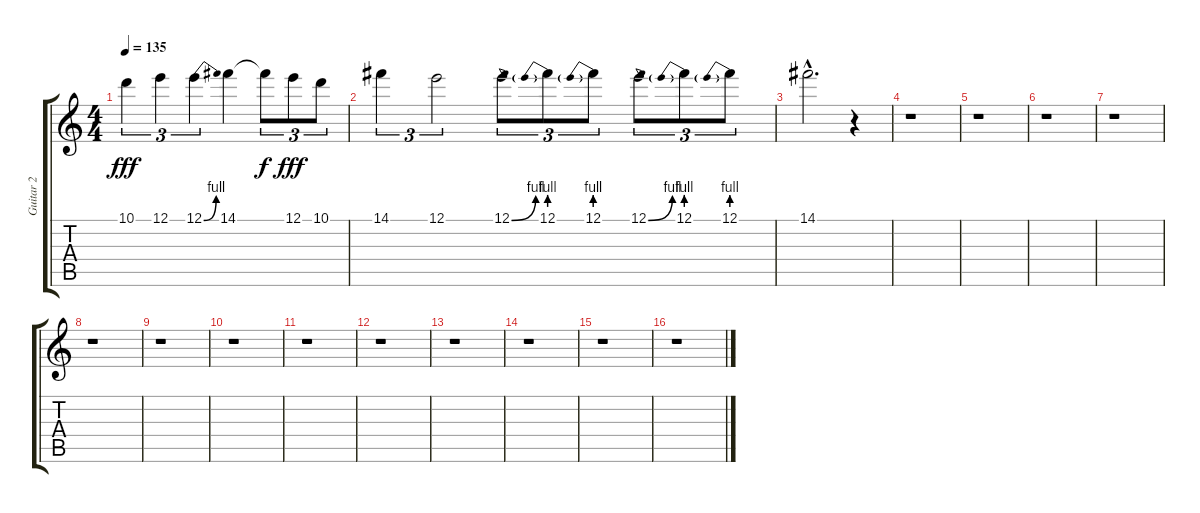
\track ("Guitar 2" "Guitar 2") {instrument distortionguitar}
\staff {score tabs}
\tuning (E4 B3 G3 D3 A2 E2) {hide}
\ts (4 4)
\tempo 135
\clef g2
\ks c
10.1.4{tu (3 2) dy fff} 12.1.4{tu (3 2)} 12.1{be (bend 0 0 60 4)}.4{tu (3 2)} 14.1.4 14.1{t}.8{tu (3 2) dy f} 12.1.8{tu (3 2) dy fff} 10.1.8{tu (3 2)} |
14.1.4{tu (3 2)} 12.1.2{tu (3 2)} 12.1{be (bend 0 0 60 4)}.8{tu (3 2)} 12.1{be (prebend 0 4 60 4)}.8{tu (3 2)} 12.1{be (prebend 0 4 60 4)}.8{tu (3 2)} 12.1{be (bend 0 0 60 4)}.8{tu (3 2)} 12.1{be (prebend 0 4 60 4)}.8{tu (3 2)} 12.1{be (prebend 0 4 60 4)}.8{tu (3 2)} |
14.1{hac}.2{d} r.4 |
r.1 |
r.1 |
r.1 |
r.1 |
r.1 |
r.1 |
r.1 |
r.1 |
r.1 |
r.1 |
r.1 |
r.1 |
r.1
